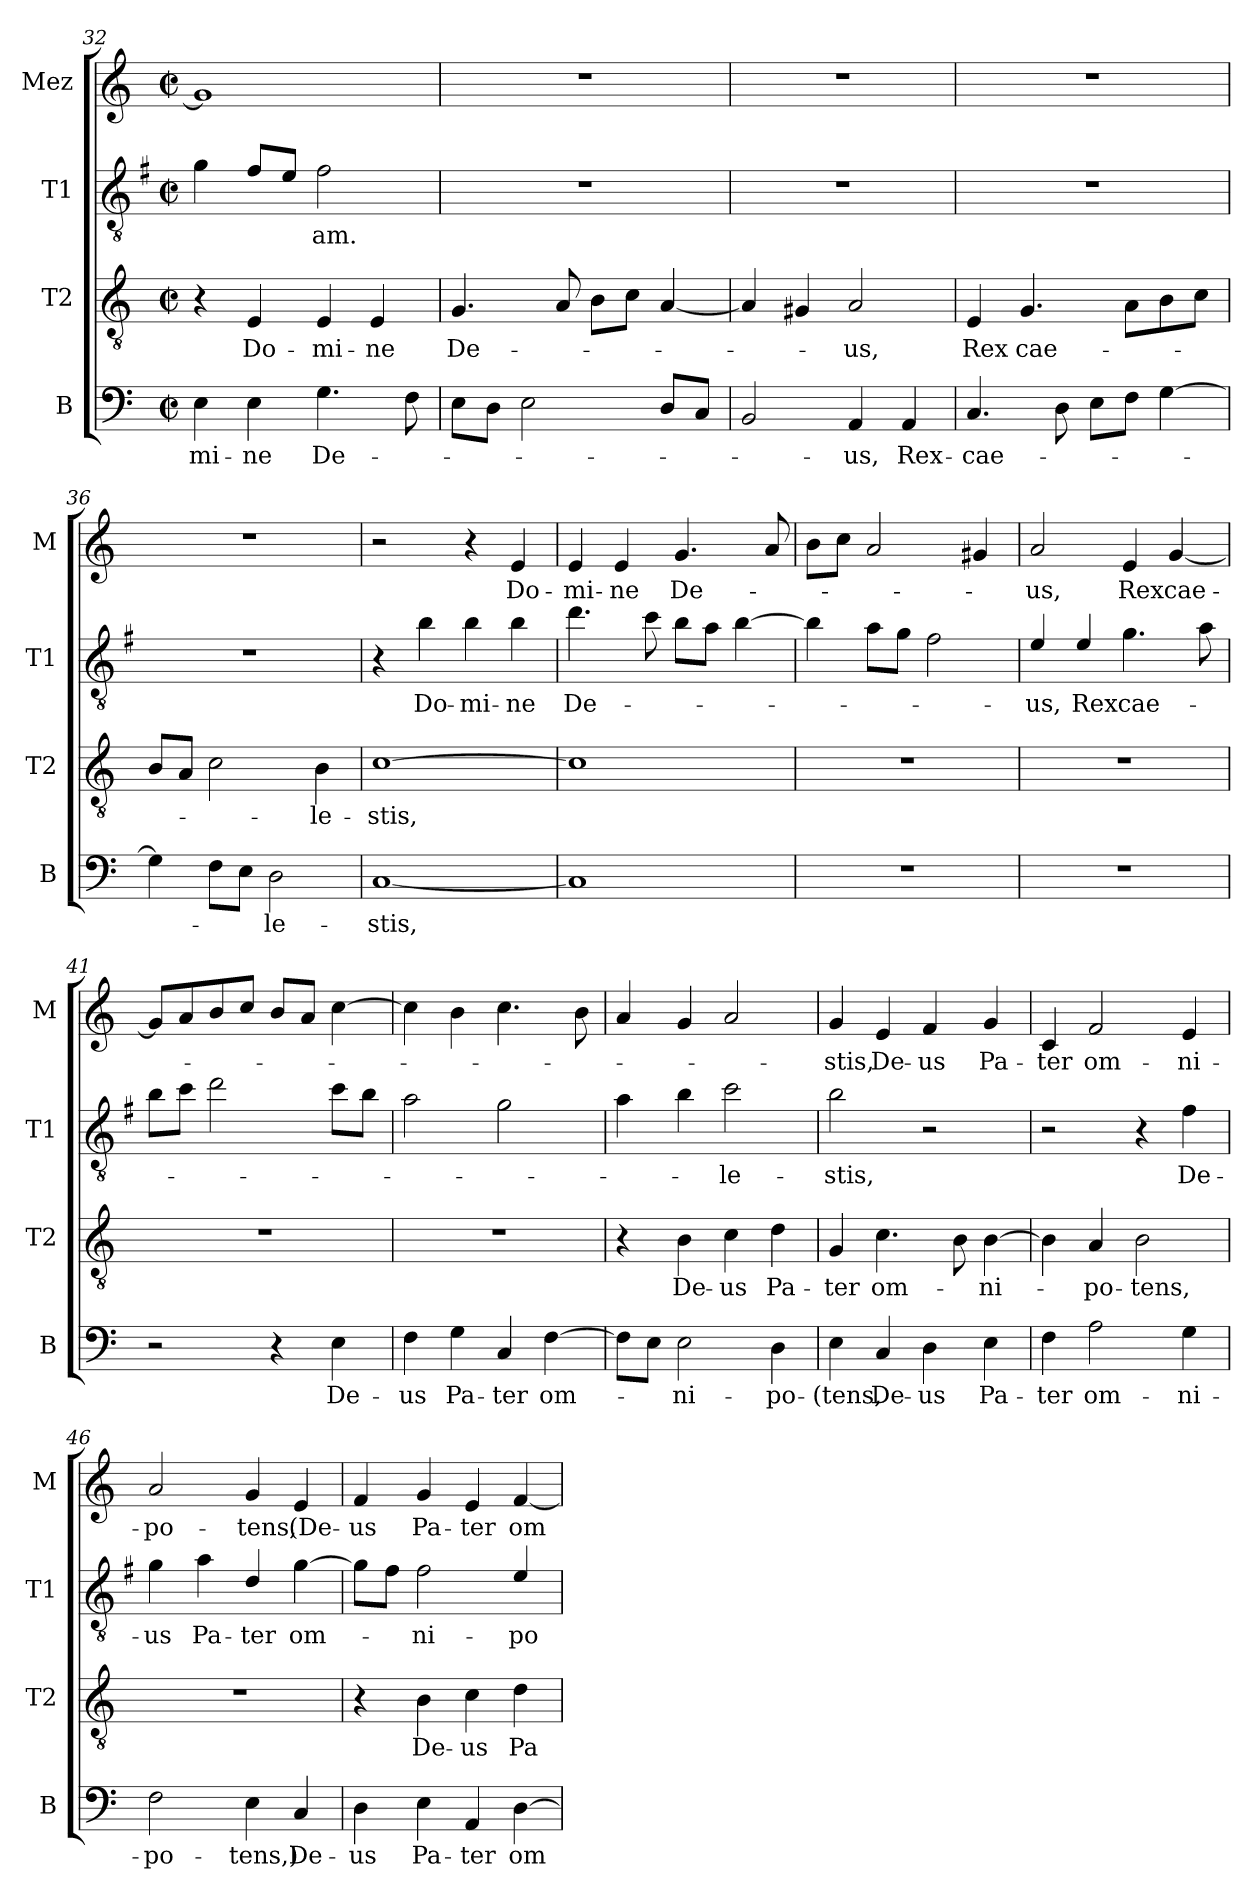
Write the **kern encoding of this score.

**kern	**text	**kern	**text	**kern	**text	**kern	**text
*part4	*part4	*part3	*part3	*part2	*part2	*part1	*part1
*staff4	*staff4	*staff3	*staff3	*staff2	*staff2	*staff1	*staff1
*I"B	*	*I"T2	*	*I"T1	*	*I"Mez	*
*I'B	*	*I'T2	*	*I'T1	*	*I'M	*
*clefF4	*	*clefGv2	*	*clefGv2	*	*clefG2	*
*	*	*	*	*ITrd4c7	*	*	*
*k[]	*	*k[]	*	*k[]	*	*k[]	*
*M2/2	*	*M2/2	*	*M2/2	*	*M2/2	*
*met(c|)	*	*met(c|)	*	*met(c|)	*	*met(c|)	*
=32	=32	=32	=32	=32	=32	=32	=32
!	!LO:LY:b	!	!	!	!	!	!
4E\	-mi-	4r	.	4c\	.	1g]	.
!	!LO:LY:b	!	!LO:LY:b	!	!	!	!
4E\	-ne	4E/	Do-	8B/L	.	.	.
.	.	.	.	8A/J	.	.	.
!	!LO:LY:b	!	!LO:LY:b	!	!LO:LY:b	!	!
4.G\	De-	4E/	-mi-	2B\	-am.	.	.
!	!	!	!LO:LY:b	!	!	!	!
.	.	4E/	-ne	.	.	.	.
8F\	.	.	.	.	.	.	.
=33	=33	=33	=33	=33	=33	=33	=33
!	!	!	!LO:LY:b	!	!	!	!
8E\L	.	4.G/	De-	1r	.	1r	.
8D\J	.	.	.	.	.	.	.
2E\	.	.	.	.	.	.	.
.	.	8A/	.	.	.	.	.
.	.	8B\L	.	.	.	.	.
.	.	8c\J	.	.	.	.	.
8D/L	.	[4A/	.	.	.	.	.
8C/J	.	.	.	.	.	.	.
=34	=34	=34	=34	=34	=34	=34	=34
2BB/	.	4A/]	.	1r	.	1r	.
.	.	4G#X/	.	.	.	.	.
!	!LO:LY:b	!	!LO:LY:b	!	!	!	!
4AA/	us,	2A/	-us,	.	.	.	.
!	!LO:LY:b	!	!	!	!	!	!
4AA/	Rex-	.	.	.	.	.	.
=35	=35	=35	=35	=35	=35	=35	=35
!	!LO:LY:b	!	!LO:LY:b	!	!	!	!
4.C/	-cae-	4E/	Rex	1r	.	1r	.
!	!	!	!LO:LY:b	!	!	!	!
.	.	4.G/	cae-	.	.	.	.
8D\	.	.	.	.	.	.	.
8E\L	.	.	.	.	.	.	.
8F\J	.	8A\L	.	.	.	.	.
[4G\	.	8B\	.	.	.	.	.
.	.	8c\J	.	.	.	.	.
=36	=36	=36	=36	=36	=36	=36	=36
4G\]	.	8B/L	.	1r	.	1r	.
.	.	8A/J	.	.	.	.	.
8F\L	.	2c\	.	.	.	.	.
8E\J	.	.	.	.	.	.	.
!	!LO:LY:b	!	!	!	!	!	!
2D\	-le-	.	.	.	.	.	.
!	!	!	!LO:LY:b	!	!	!	!
.	.	4B\	-le-	.	.	.	.
!!LO:LB:g=z
=37	=37	=37	=37	=37	=37	=37	=37
!	!LO:LY:b	!	!LO:LY:b	!	!	!	!
[1C	-stis,	[1c	-stis,	4r	.	2r	.
!	!	!	!	!	!LO:LY:b	!	!
.	.	.	.	4e\	Do-	.	.
!	!	!	!	!	!LO:LY:b	!	!
.	.	.	.	4e\	-mi-	4r	.
!	!	!	!	!	!LO:LY:b	!	!LO:LY:b
.	.	.	.	4e\	-ne	4e/	Do-
=38	=38	=38	=38	=38	=38	=38	=38
!	!	!	!	!	!LO:LY:b	!	!LO:LY:b
1C]	.	1c]	.	4.g\	De-	4e/	-mi-
!	!	!	!	!	!	!	!LO:LY:b
.	.	.	.	.	.	4e/	-ne
.	.	.	.	8f\	.	.	.
!	!	!	!	!	!	!	!LO:LY:b
.	.	.	.	8e\L	.	4.g/	De-
.	.	.	.	8d\J	.	.	.
.	.	.	.	[4e\	.	.	.
.	.	.	.	.	.	8a/	.
=39	=39	=39	=39	=39	=39	=39	=39
1r	.	1r	.	4e\]	.	8b\L	.
.	.	.	.	.	.	8cc\J	.
.	.	.	.	8d\L	.	2a/	.
.	.	.	.	8c\J	.	.	.
.	.	.	.	2B\	.	.	.
.	.	.	.	.	.	4g#X/	.
=40	=40	=40	=40	=40	=40	=40	=40
!	!	!	!	!	!LO:LY:b	!	!LO:LY:b
1r	.	1r	.	4A/	-us,	2a/	-us,
!	!	!	!	!	!LO:LY:b	!	!
.	.	.	.	4A/	Rex	.	.
!	!	!	!	!	!LO:LY:b	!	!LO:LY:b
.	.	.	.	4.c\	cae-	4e/	Rex
!	!	!	!	!	!	!	!LO:LY:b
.	.	.	.	.	.	[4g/	cae-
.	.	.	.	8d\	.	.	.
=41	=41	=41	=41	=41	=41	=41	=41
2r	.	1r	.	8e\L	.	8g/L]	.
.	.	.	.	8f\J	.	8a/	.
.	.	.	.	2g\	.	8b/	.
.	.	.	.	.	.	8cc/J	.
4r	.	.	.	.	.	8b/L	.
.	.	.	.	.	.	8a/J	.
!	!LO:LY:b	!	!	!	!	!	!
4E\	De-	.	.	8f\L	.	[4cc\	.
.	.	.	.	8e\J	.	.	.
!!LO:LB:g=z
=42	=42	=42	=42	=42	=42	=42	=42
!	!LO:LY:b	!	!	!	!	!	!
4F\	-us	1r	.	2d\	.	4cc\]	.
!	!LO:LY:b	!	!	!	!	!	!
4G\	Pa-	.	.	.	.	4b\	.
!	!LO:LY:b	!	!	!	!	!	!
4C/	-ter	.	.	2c\	.	4.cc\	.
!	!LO:LY:b	!	!	!	!	!	!
[4F\	om-	.	.	.	.	.	.
.	.	.	.	.	.	8b\	.
=43	=43	=43	=43	=43	=43	=43	=43
8F\L]	.	4r	.	4d\	.	4a/	.
8E\J	.	.	.	.	.	.	.
!	!LO:LY:b	!	!LO:LY:b	!	!	!	!
2E\	ni-	4B\	De-	4e\	.	4g/	.
!	!	!	!LO:LY:b	!	!LO:LY:b	!	!
.	.	4c\	-us	2f\	-le-	2a/	.
!	!LO:LY:b	!	!LO:LY:b	!	!	!	!
4D\	-po-	4d\	Pa-	.	.	.	.
=44	=44	=44	=44	=44	=44	=44	=44
!	!LO:LY:b	!	!LO:LY:b	!	!LO:LY:b	!	!LO:LY:b
4E\	(tens,	4G/	-ter	2e\	-stis,	4g/	-stis,
!	!LO:LY:b	!	!LO:LY:b	!	!	!	!LO:LY:b
4C/	De-	4.c\	om-	.	.	4e/	De-
!	!LO:LY:b	!	!	!	!	!	!LO:LY:b
4D\	-us	.	.	2r	.	4f/	-us
.	.	8B\	.	.	.	.	.
!	!LO:LY:b	!	!LO:LY:b	!	!	!	!LO:LY:b
4E\	Pa-	[4B\	-ni-	.	.	4g/	Pa-
=45	=45	=45	=45	=45	=45	=45	=45
!	!LO:LY:b	!	!	!	!	!	!LO:LY:b
4F\	-ter	4B\]	.	2r	.	4c/	-ter
!	!LO:LY:b	!	!LO:LY:b	!	!	!	!LO:LY:b
2A\	om-	4A/	-po-	.	.	2f/	om-
!	!	!	!LO:LY:b	!	!	!	!
.	.	2B\	-tens,	4r	.	.	.
!	!LO:LY:b	!	!	!	!LO:LY:b	!	!LO:LY:b
4G\	-ni-	.	.	4B\	De-	4e/	-ni-
=46	=46	=46	=46	=46	=46	=46	=46
!	!LO:LY:b	!	!	!	!LO:LY:b	!	!LO:LY:b
2F\	-po-	1r	.	4c\	-us	2a/	-po-
!	!	!	!	!	!LO:LY:b	!	!
.	.	.	.	4d\	Pa-	.	.
!	!LO:LY:b	!	!	!	!LO:LY:b	!	!LO:LY:b
4E\	-tens,)	.	.	4G/	-ter	4g/	-tens,
!	!LO:LY:b	!	!	!	!LO:LY:b	!	!LO:LY:b
4C/	De-	.	.	[4c\	om-	4e/	(De-
!!LO:PB:g=z
=47	=47	=47	=47	=47	=47	=47	=47
!	!LO:LY:b	!	!	!	!	!	!LO:LY:b
4D\	-us	4r	.	8c\L]	.	4f/	-us
.	.	.	.	8B\J	.	.	.
!	!LO:LY:b	!	!LO:LY:b	!	!LO:LY:b	!	!LO:LY:b
4E\	Pa-	4B\	De-	2B\	-ni-	4g/	Pa-
!	!LO:LY:b	!	!LO:LY:b	!	!	!	!LO:LY:b
4AA/	-ter	4c\	-us	.	.	4e/	-ter
!	!LO:LY:b	!	!LO:LY:b	!	!LO:LY:b	!	!LO:LY:b
[4D\	om-	4d\	Pa-	4A/	-po-	[4f/	om-
=	=	=	=	=	=	=	=
*-	*-	*-	*-	*-	*-	*-	*-
